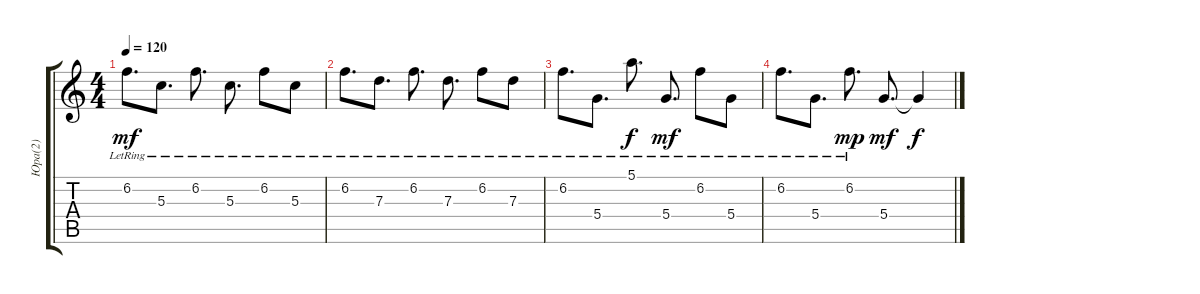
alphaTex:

\track ("Юра(2)" "Юра(2)") {instrument acousticguitarsteel}
\staff {score tabs}
\tuning (E4 B3 G3 D3 A2 E2) {hide}
\ts (4 4)
\tempo 120
\clef g2
\ks c
6.2{lr}.8{d dy mf} 5.3{lr}.8{d} 6.2{lr}.8{d} 5.3{lr}.8{d} 6.2{lr}.8 5.3{lr}.8 |
6.2{lr}.8{d} 7.3{lr}.8{d} 6.2{lr}.8{d} 7.3{lr}.8{d} 6.2{lr}.8 7.3{lr}.8 |
6.2{lr}.8{d} 5.4{lr}.8{d} 5.1{lr}.8{d dy f} 5.4{lr}.8{d dy mf} 6.2{lr}.8 5.4{lr}.8 |
6.2{lr}.8{d} 5.4{lr}.8{d} 6.2{lr}.8{d dy mp} 5.4.8{d dy mf} 5.4{t}.4{dy f}
